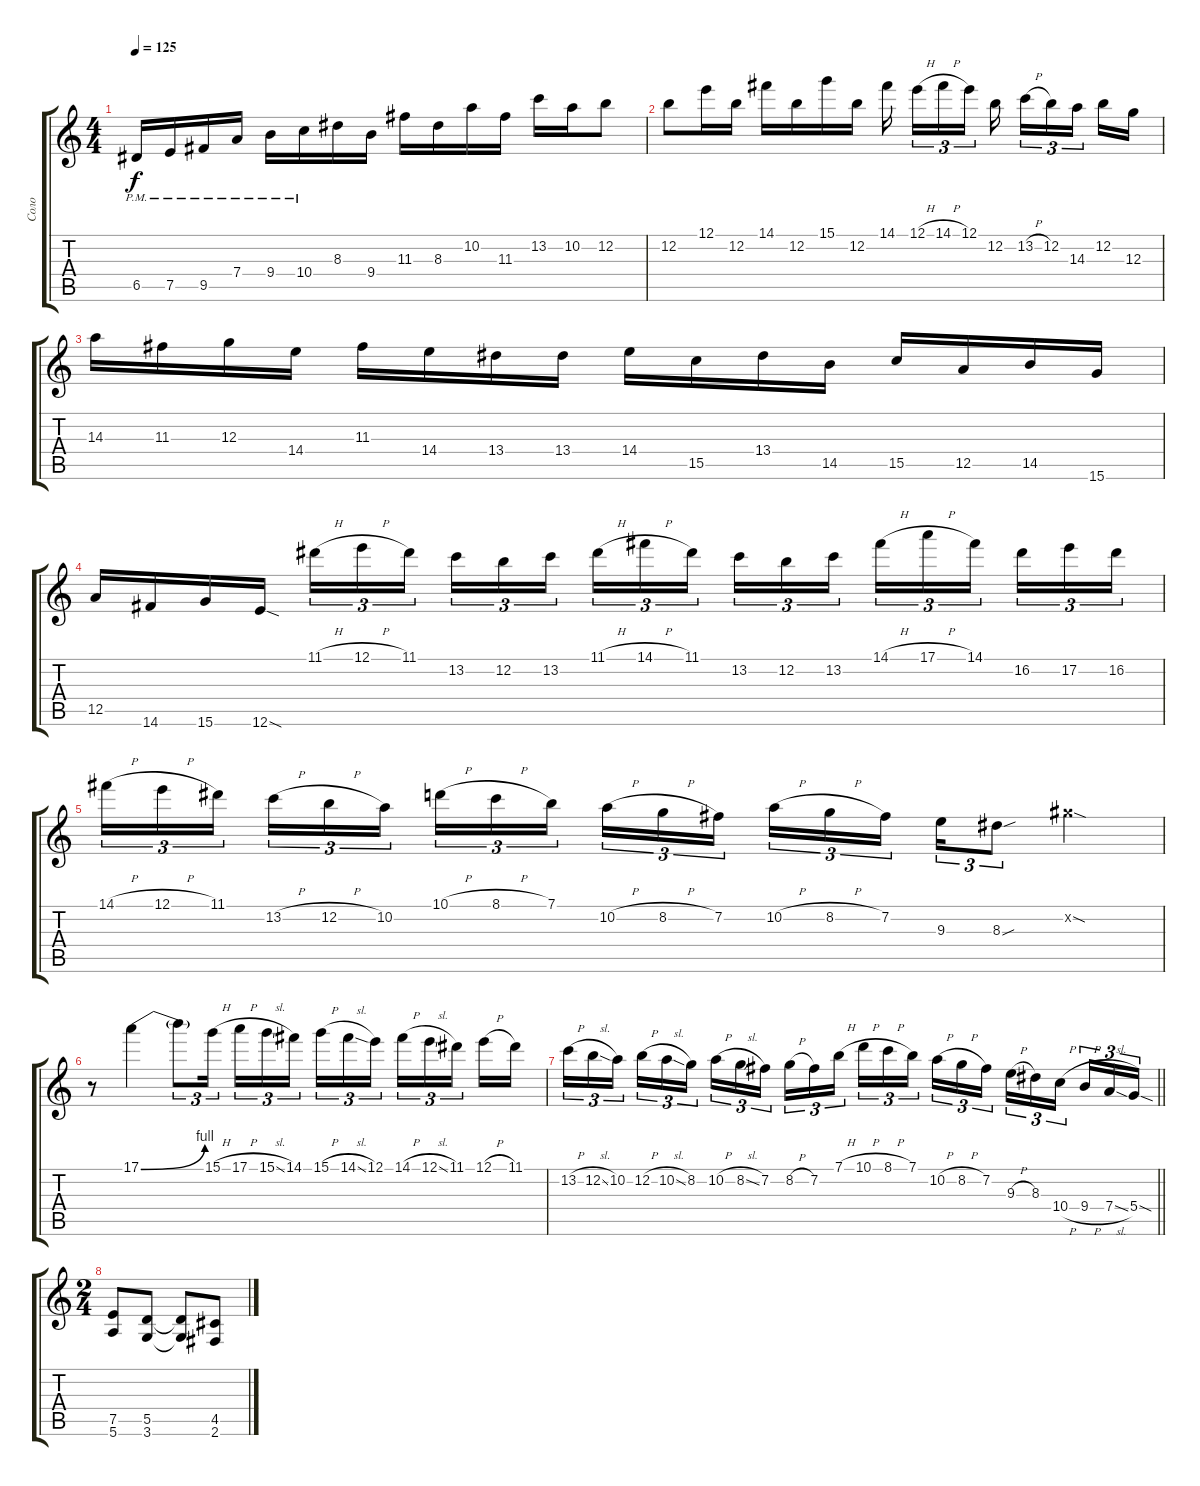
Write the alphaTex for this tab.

\track ("Соло" "Соло") {instrument acousticguitarsteel}
\staff {score tabs}
\tuning (E4 B3 G3 D3 A2 E2) {hide}
\ts (4 4)
\tempo 125
\clef g2
\ks c
6.5{pm}.16{dy f} 7.5{pm}.16 9.5{pm}.16 7.4{pm}.16 9.4{pm}.16 10.4{pm}.16 8.3.16 9.4.16 11.3.16 8.3.16 10.2.16 11.3.16 13.2.16 10.2.16 12.2.8 |
12.2.8 12.1.16 12.2.16 14.1.16 12.2.16 15.1.16 12.2.16 14.1.16{beam splitsecondary} 12.1{h}.16{tu (3 2)} 14.1{h}.16{tu (3 2)} 12.1.16{tu (3 2) beam splitsecondary} 12.2.16 13.2{h}.16{tu (3 2)} 12.2.16{tu (3 2)} 14.3.16{tu (3 2) beam splitsecondary} 12.2.16 12.3.16 |
14.3.16 11.3.16 12.3.16 14.4.16 11.3.16 14.4.16 13.4.16 13.4.16 14.4.16 15.5.16 13.4.16 14.5.16 15.5.16 12.5.16 14.5.16 15.6.16 |
12.5.16 14.6.16 15.6.16 12.6{sod}.16 11.1{h}.16{tu (3 2)} 12.1{h}.16{tu (3 2)} 11.1.16{tu (3 2) beam splitsecondary} 13.2.16{tu (3 2)} 12.2.16{tu (3 2)} 13.2.16{tu (3 2)} 11.1{h}.16{tu (3 2)} 14.1{h}.16{tu (3 2)} 11.1.16{tu (3 2) beam splitsecondary} 13.2.16{tu (3 2)} 12.2.16{tu (3 2)} 13.2.16{tu (3 2)} 14.1{h}.16{tu (3 2)} 17.1{h}.16{tu (3 2)} 14.1.16{tu (3 2) beam splitsecondary} 16.2.16{tu (3 2)} 17.2.16{tu (3 2)} 16.2.16{tu (3 2)} |
14.1{h}.16{tu (3 2)} 12.1{h}.16{tu (3 2)} 11.1.16{tu (3 2) beam splitsecondary} 13.2{h}.16{tu (3 2)} 12.2{h}.16{tu (3 2)} 10.2.16{tu (3 2)} 10.1{h}.16{tu (3 2)} 8.1{h}.16{tu (3 2)} 7.1.16{tu (3 2) beam splitsecondary} 10.2{h}.16{tu (3 2)} 8.2{h}.16{tu (3 2)} 7.2.16{tu (3 2)} 10.2{h}.16{tu (3 2)} 8.2{h}.16{tu (3 2)} 7.2.16{tu (3 2) beam splitsecondary} 9.3.16{tu (3 2)} 8.3{sou}.8{tu (3 2)} 9.2{sod x}.4 |
r.8 17.1{be (bend 0 0 60 4)}.4 17.1{t}.8{tu (3 2)} 15.1{h}.16{tu (3 2)} 17.1{h}.16{tu (3 2)} 15.1{sl}.16{tu (3 2)} 14.1.16{tu (3 2) beam splitsecondary} 15.1{h}.16{tu (3 2)} 14.1{sl}.16{tu (3 2)} 12.1.16{tu (3 2)} 14.1{h}.16{tu (3 2)} 12.1{sl}.16{tu (3 2)} 11.1.16{tu (3 2) beam splitsecondary} 12.1{h}.16 11.1.16 |
\barLineRight lightlight
13.2{h}.16{tu (3 2)} 12.2{sl}.16{tu (3 2)} 10.2.16{tu (3 2) beam splitsecondary} 12.2{h}.16{tu (3 2)} 10.2{sl}.16{tu (3 2)} 8.2.16{tu (3 2)} 10.2{h}.16{tu (3 2)} 8.2{sl}.16{tu (3 2)} 7.2.16{tu (3 2) beam splitsecondary} 8.2{h}.16{tu (3 2)} 7.2.16{tu (3 2)} 7.1{h}.16{tu (3 2)} 10.1{h}.16{tu (3 2)} 8.1{h}.16{tu (3 2)} 7.1.16{tu (3 2) beam splitsecondary} 10.2{h}.16{tu (3 2)} 8.2{h}.16{tu (3 2)} 7.2.16{tu (3 2)} 9.3{h}.16{tu (3 2)} 8.3.16{tu (3 2)} 10.4{h}.16{tu (3 2) beam splitsecondary} 9.4{h}.16{tu (3 2)} 7.4{sl}.16{tu (3 2)} 5.4{sod}.16{tu (3 2)} |
\ts (2 4)
(7.5 5.6).8 (5.5 3.6).8 (5.5{t} 3.6{t}).8 (4.5 2.6).8
